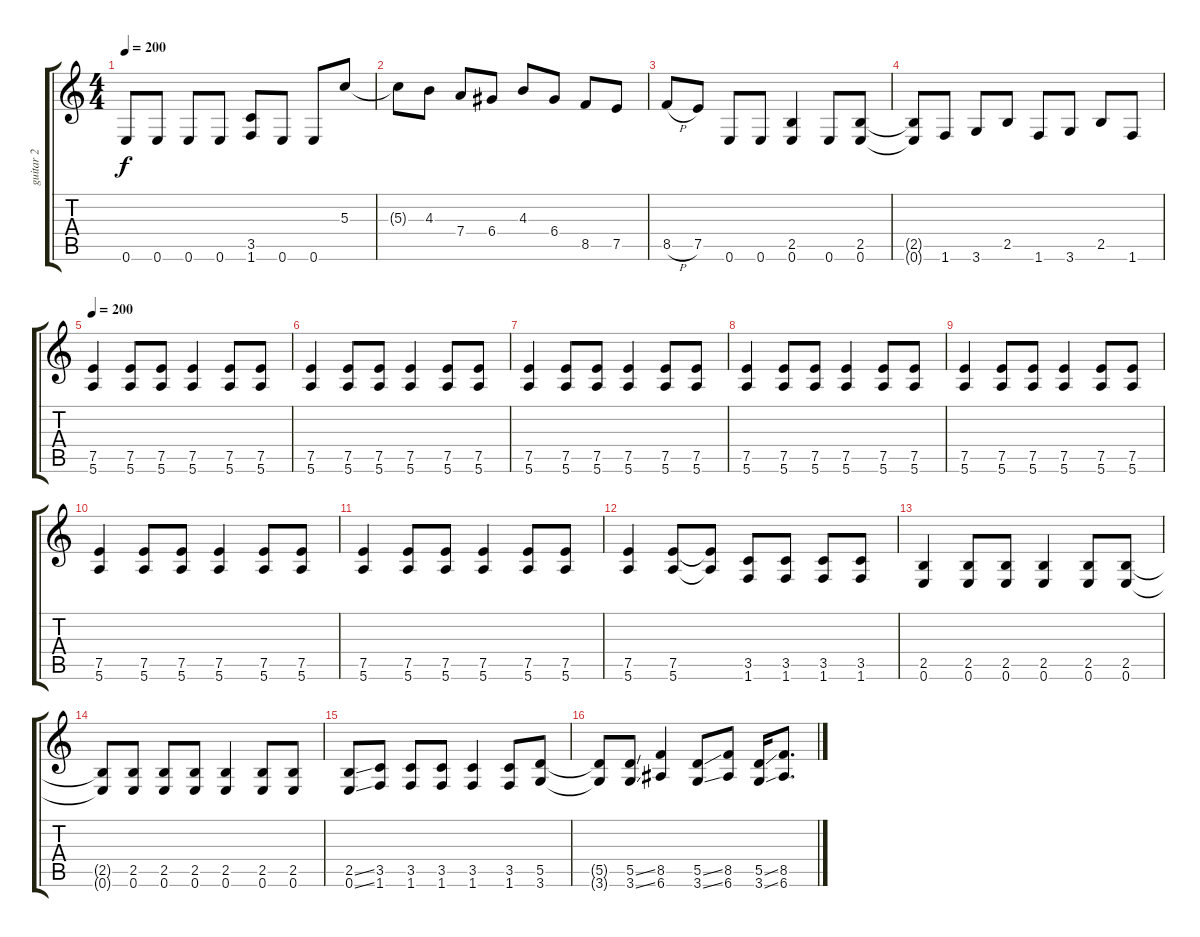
\track ("guitar 2" "guitar 2") {instrument distortionguitar}
\staff {score tabs}
\tuning (E4 B3 G3 D3 A2 E2) {hide}
\ts (4 4)
\tempo 200
\clef g2
\ks c
0.6.8{dy f} 0.6.8 0.6.8 0.6.8 (3.5 1.6).8 0.6.8 0.6.8 5.3.8 |
5.3{t}.8 4.3.8 7.4.8 6.4.8 4.3.8 6.4.8 8.5.8 7.5.8 |
8.5{h}.8 7.5.8 0.6.8 0.6.8 (2.5 0.6).4 0.6.8 (2.5 0.6).8 |
(2.5{t} 0.6{t}).8 1.6.8 3.6.8 2.5.8 1.6.8 3.6.8 2.5.8 1.6.8 |
\tempo 200
(7.5 5.6).4{volume 13} (7.5 5.6).8 (7.5 5.6).8 (7.5 5.6).4 (7.5 5.6).8 (7.5 5.6).8 |
(7.5 5.6).4 (7.5 5.6).8 (7.5 5.6).8 (7.5 5.6).4 (7.5 5.6).8 (7.5 5.6).8 |
(7.5 5.6).4 (7.5 5.6).8 (7.5 5.6).8 (7.5 5.6).4 (7.5 5.6).8 (7.5 5.6).8 |
(7.5 5.6).4 (7.5 5.6).8 (7.5 5.6).8 (7.5 5.6).4 (7.5 5.6).8 (7.5 5.6).8 |
(7.5 5.6).4 (7.5 5.6).8 (7.5 5.6).8 (7.5 5.6).4 (7.5 5.6).8 (7.5 5.6).8 |
(7.5 5.6).4 (7.5 5.6).8 (7.5 5.6).8 (7.5 5.6).4 (7.5 5.6).8 (7.5 5.6).8 |
(7.5 5.6).4 (7.5 5.6).8 (7.5 5.6).8 (7.5 5.6).4 (7.5 5.6).8 (7.5 5.6).8 |
(7.5 5.6).4 (7.5 5.6).8 (7.5{t} 5.6{t}).8 (3.5 1.6).8 (3.5 1.6).8 (3.5 1.6).8 (3.5 1.6).8 |
(2.5 0.6).4 (2.5 0.6).8 (2.5 0.6).8 (2.5 0.6).4 (2.5 0.6).8 (2.5 0.6).8 |
(2.5{t} 0.6{t}).8 (2.5 0.6).8 (2.5 0.6).8 (2.5 0.6).8 (2.5 0.6).4 (2.5 0.6).8 (2.5 0.6).8 |
(2.5{ss} 0.6{ss}).8 (3.5 1.6).8 (3.5 1.6).8 (3.5 1.6).8 (3.5 1.6).4 (3.5 1.6).8 (5.5 3.6).8 |
(5.5{t} 3.6{t}).8 (5.5{ss} 3.6{ss}).8 (8.5 6.6).4 (5.5{ss} 3.6{ss}).8 (8.5 6.6).8 (5.5{ss} 3.6{ss}).16 (8.5 6.6).8{d}
